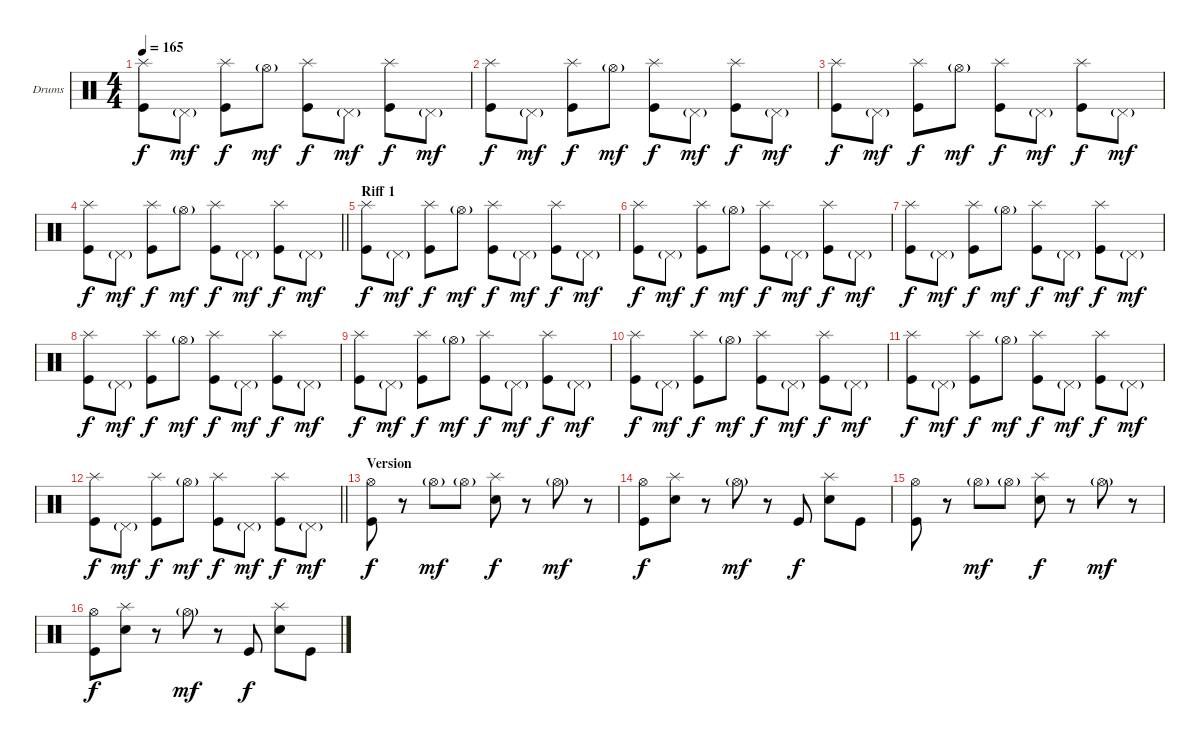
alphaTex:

\bracketExtendMode groupsimilarinstruments
\firstSystemTrackNameOrientation horizontal
\otherSystemsTrackNameOrientation horizontal
\track ("Drumkit" "Drums") {instrument percussion}
\staff {score}
\articulation defaults
\ts (4 4)
\tempo 165
\clef neutral
\ks c
("Splash (hit)" "Kick (hit)").8{dy f} "Pedal Hi-Hat (hit)"{g}.8{dy mf} ("Splash (hit)" "Kick (hit)").8{dy f} "Hi-Hat (open)"{g}.8{dy mf} ("Splash (hit)" "Kick (hit)").8{dy f} "Pedal Hi-Hat (hit)"{g}.8{dy mf} ("Splash (hit)" "Kick (hit)").8{dy f} "Pedal Hi-Hat (hit)"{g}.8{dy mf} |
("Splash (hit)" "Kick (hit)").8{dy f} "Pedal Hi-Hat (hit)"{g}.8{dy mf} ("Splash (hit)" "Kick (hit)").8{dy f} "Hi-Hat (open)"{g}.8{dy mf} ("Splash (hit)" "Kick (hit)").8{dy f} "Pedal Hi-Hat (hit)"{g}.8{dy mf} ("Splash (hit)" "Kick (hit)").8{dy f} "Pedal Hi-Hat (hit)"{g}.8{dy mf} |
("Splash (hit)" "Kick (hit)").8{dy f} "Pedal Hi-Hat (hit)"{g}.8{dy mf} ("Splash (hit)" "Kick (hit)").8{dy f} "Hi-Hat (open)"{g}.8{dy mf} ("Splash (hit)" "Kick (hit)").8{dy f} "Pedal Hi-Hat (hit)"{g}.8{dy mf} ("Splash (hit)" "Kick (hit)").8{dy f} "Pedal Hi-Hat (hit)"{g}.8{dy mf} |
\barLineRight lightlight
("Splash (hit)" "Kick (hit)").8{dy f} "Pedal Hi-Hat (hit)"{g}.8{dy mf} ("Splash (hit)" "Kick (hit)").8{dy f} "Hi-Hat (open)"{g}.8{dy mf} ("Splash (hit)" "Kick (hit)").8{dy f} "Pedal Hi-Hat (hit)"{g}.8{dy mf} ("Splash (hit)" "Kick (hit)").8{dy f} "Pedal Hi-Hat (hit)"{g}.8{dy mf} |
\section ("" "Riff 1")
("Splash (hit)" "Kick (hit)").8{dy f} "Pedal Hi-Hat (hit)"{g}.8{dy mf} ("Splash (hit)" "Kick (hit)").8{dy f} "Hi-Hat (open)"{g}.8{dy mf} ("Splash (hit)" "Kick (hit)").8{dy f} "Pedal Hi-Hat (hit)"{g}.8{dy mf} ("Splash (hit)" "Kick (hit)").8{dy f} "Pedal Hi-Hat (hit)"{g}.8{dy mf} |
("Splash (hit)" "Kick (hit)").8{dy f} "Pedal Hi-Hat (hit)"{g}.8{dy mf} ("Splash (hit)" "Kick (hit)").8{dy f} "Hi-Hat (open)"{g}.8{dy mf} ("Splash (hit)" "Kick (hit)").8{dy f} "Pedal Hi-Hat (hit)"{g}.8{dy mf} ("Splash (hit)" "Kick (hit)").8{dy f} "Pedal Hi-Hat (hit)"{g}.8{dy mf} |
("Splash (hit)" "Kick (hit)").8{dy f} "Pedal Hi-Hat (hit)"{g}.8{dy mf} ("Splash (hit)" "Kick (hit)").8{dy f} "Hi-Hat (open)"{g}.8{dy mf} ("Splash (hit)" "Kick (hit)").8{dy f} "Pedal Hi-Hat (hit)"{g}.8{dy mf} ("Splash (hit)" "Kick (hit)").8{dy f} "Pedal Hi-Hat (hit)"{g}.8{dy mf} |
("Splash (hit)" "Kick (hit)").8{dy f} "Pedal Hi-Hat (hit)"{g}.8{dy mf} ("Splash (hit)" "Kick (hit)").8{dy f} "Hi-Hat (open)"{g}.8{dy mf} ("Splash (hit)" "Kick (hit)").8{dy f} "Pedal Hi-Hat (hit)"{g}.8{dy mf} ("Splash (hit)" "Kick (hit)").8{dy f} "Pedal Hi-Hat (hit)"{g}.8{dy mf} |
("Splash (hit)" "Kick (hit)").8{dy f} "Pedal Hi-Hat (hit)"{g}.8{dy mf} ("Splash (hit)" "Kick (hit)").8{dy f} "Hi-Hat (open)"{g}.8{dy mf} ("Splash (hit)" "Kick (hit)").8{dy f} "Pedal Hi-Hat (hit)"{g}.8{dy mf} ("Splash (hit)" "Kick (hit)").8{dy f} "Pedal Hi-Hat (hit)"{g}.8{dy mf} |
("Splash (hit)" "Kick (hit)").8{dy f} "Pedal Hi-Hat (hit)"{g}.8{dy mf} ("Splash (hit)" "Kick (hit)").8{dy f} "Hi-Hat (open)"{g}.8{dy mf} ("Splash (hit)" "Kick (hit)").8{dy f} "Pedal Hi-Hat (hit)"{g}.8{dy mf} ("Splash (hit)" "Kick (hit)").8{dy f} "Pedal Hi-Hat (hit)"{g}.8{dy mf} |
("Splash (hit)" "Kick (hit)").8{dy f} "Pedal Hi-Hat (hit)"{g}.8{dy mf} ("Splash (hit)" "Kick (hit)").8{dy f} "Hi-Hat (open)"{g}.8{dy mf} ("Splash (hit)" "Kick (hit)").8{dy f} "Pedal Hi-Hat (hit)"{g}.8{dy mf} ("Splash (hit)" "Kick (hit)").8{dy f} "Pedal Hi-Hat (hit)"{g}.8{dy mf} |
\barLineRight lightlight
("Splash (hit)" "Kick (hit)").8{dy f} "Pedal Hi-Hat (hit)"{g}.8{dy mf} ("Splash (hit)" "Kick (hit)").8{dy f} "Hi-Hat (open)"{g}.8{dy mf} ("Splash (hit)" "Kick (hit)").8{dy f} "Pedal Hi-Hat (hit)"{g}.8{dy mf} ("Splash (hit)" "Kick (hit)").8{dy f} "Pedal Hi-Hat (hit)"{g}.8{dy mf} |
\section ("" "Version")
("Hi-Hat (open)" "Kick (hit)").8{dy f} r.8 "Hi-Hat (open)"{g}.8{dy mf} "Hi-Hat (open)"{g}.8 ("Splash (hit)" "Snare (hit) 2").8{dy f} r.8 "Hi-Hat (open)"{g}.8{dy mf} r.8 |
("Hi-Hat (open)" "Kick (hit)").8{dy f} ("Splash (hit)" "Snare (hit) 2").8 r.8 "Hi-Hat (open)"{g}.8{dy mf} r.8 "Kick (hit)".8{dy f} ("Splash (hit)" "Snare (hit) 2").8 "Kick (hit)".8 |
("Hi-Hat (open)" "Kick (hit)").8 r.8 "Hi-Hat (open)"{g}.8{dy mf} "Hi-Hat (open)"{g}.8 ("Splash (hit)" "Snare (hit) 2").8{dy f} r.8 "Hi-Hat (open)"{g}.8{dy mf} r.8 |
("Hi-Hat (open)" "Kick (hit)").8{dy f} ("Splash (hit)" "Snare (hit) 2").8 r.8 "Hi-Hat (open)"{g}.8{dy mf} r.8 "Kick (hit)".8{dy f} ("Splash (hit)" "Snare (hit) 2").8 "Kick (hit)".8
